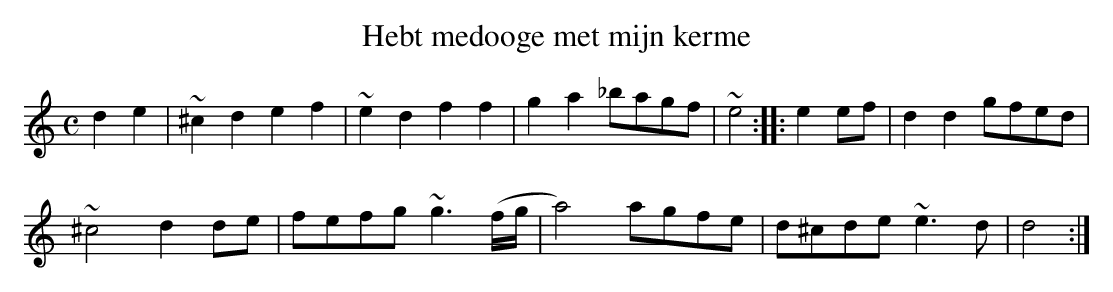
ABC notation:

X:1
T:Hebt medooge met mijn kerme
M:C
K:Ddor
d2e2|~^c2d2e2f2|~e2d2f2f2|g2a2_bagf|~e4:||:e2ef|d2d2gfed|
~^c4d2de|fefg~g3(f/g/|a4)agfe|d^cde~e3d|d4:|
